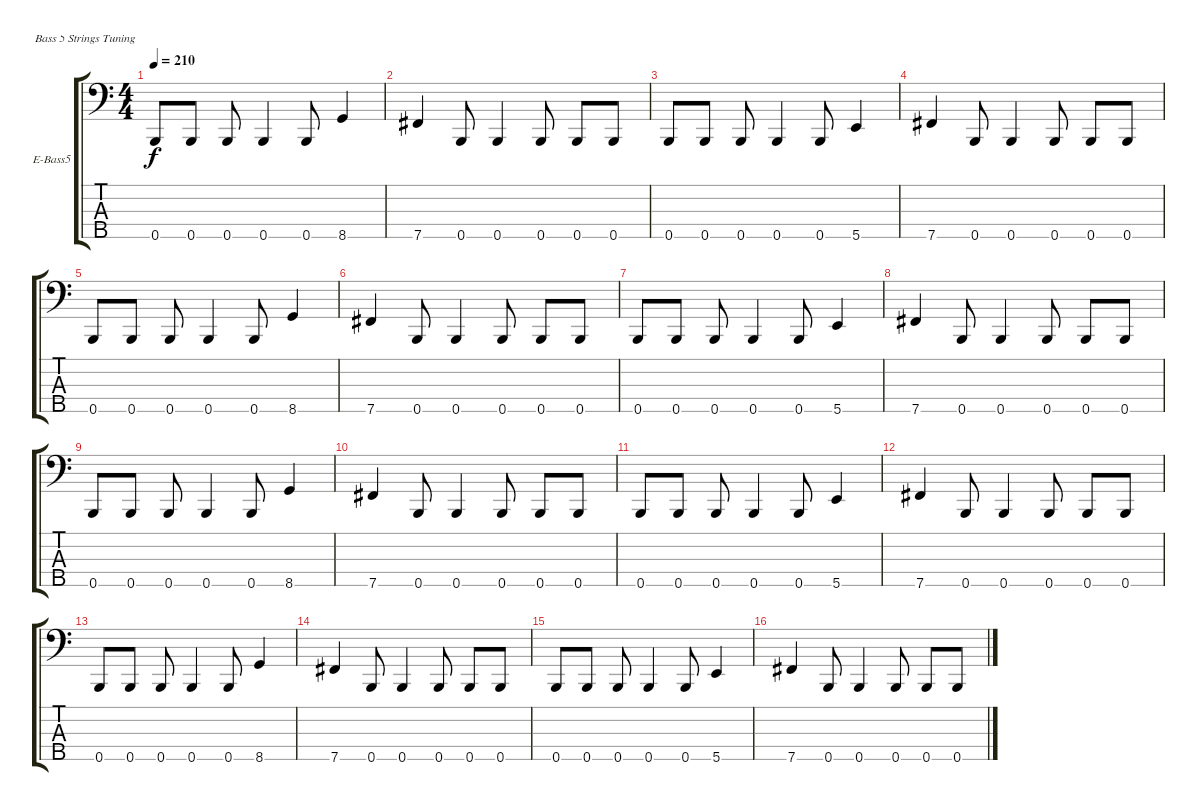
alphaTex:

\bracketExtendMode groupsimilarinstruments
\firstSystemTrackNameOrientation horizontal
\otherSystemsTrackNameOrientation horizontal
\track ("Bass" "E-Bass5") {instrument electricbassfinger}
\staff {score tabs}
\tuning (G2 D2 A1 E1 B0)
\ts (4 4)
\tempo 210
\clef f4
\ks c
0.5.8{dy f} 0.5.8 0.5.8 0.5.4 0.5.8 8.5.4 |
7.5.4 0.5.8 0.5.4 0.5.8 0.5.8 0.5.8 |
0.5.8 0.5.8 0.5.8 0.5.4 0.5.8 5.5.4 |
7.5.4 0.5.8 0.5.4 0.5.8 0.5.8 0.5.8 |
0.5.8 0.5.8 0.5.8 0.5.4 0.5.8 8.5.4 |
7.5.4 0.5.8 0.5.4 0.5.8 0.5.8 0.5.8 |
0.5.8 0.5.8 0.5.8 0.5.4 0.5.8 5.5.4 |
7.5.4 0.5.8 0.5.4 0.5.8 0.5.8 0.5.8 |
0.5.8 0.5.8 0.5.8 0.5.4 0.5.8 8.5.4 |
7.5.4 0.5.8 0.5.4 0.5.8 0.5.8 0.5.8 |
0.5.8 0.5.8 0.5.8 0.5.4 0.5.8 5.5.4 |
7.5.4 0.5.8 0.5.4 0.5.8 0.5.8 0.5.8 |
0.5.8 0.5.8 0.5.8 0.5.4 0.5.8 8.5.4 |
7.5.4 0.5.8 0.5.4 0.5.8 0.5.8 0.5.8 |
0.5.8 0.5.8 0.5.8 0.5.4 0.5.8 5.5.4 |
7.5.4 0.5.8 0.5.4 0.5.8 0.5.8 0.5.8
